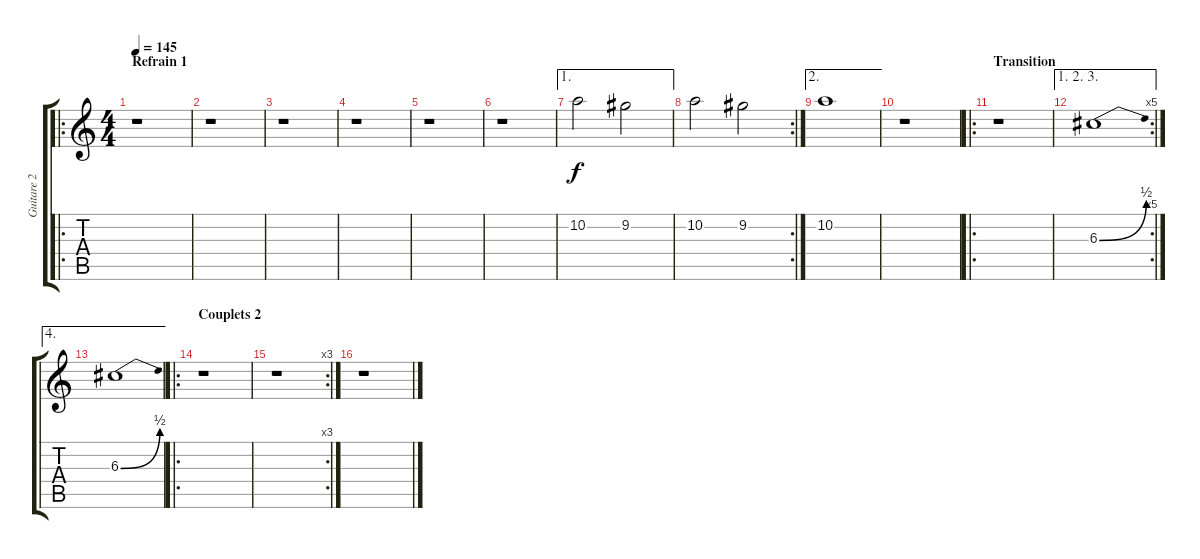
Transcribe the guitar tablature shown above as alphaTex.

\track ("Guitare 2" "Guitare 2") {instrument distortionguitar}
\staff {score tabs}
\tuning (E4 B3 G3 D3 A2 E2) {hide}
\ro
\ts (4 4)
\section ("" "Refrain 1")
\tempo 145
\clef g2
\ks c
r.1{dy f} |
r.1 |
r.1 |
r.1 |
r.1 |
r.1 |
\ae 1
10.2.2 9.2.2 |
\rc 2
10.2.2 9.2.2 |
\ae 2
10.2.1 |
r.1 |
\ro
\section ("" "Transition")
r.1 |
\ae (1 2 3)
\rc 5
6.3{be (bend 0 0 60 2)}.1 |
\ae 4
6.3{be (bend 0 0 60 2)}.1 |
\ro
\section ("" "Couplets 2")
r.1 |
\rc 3
r.1 |
r.1
